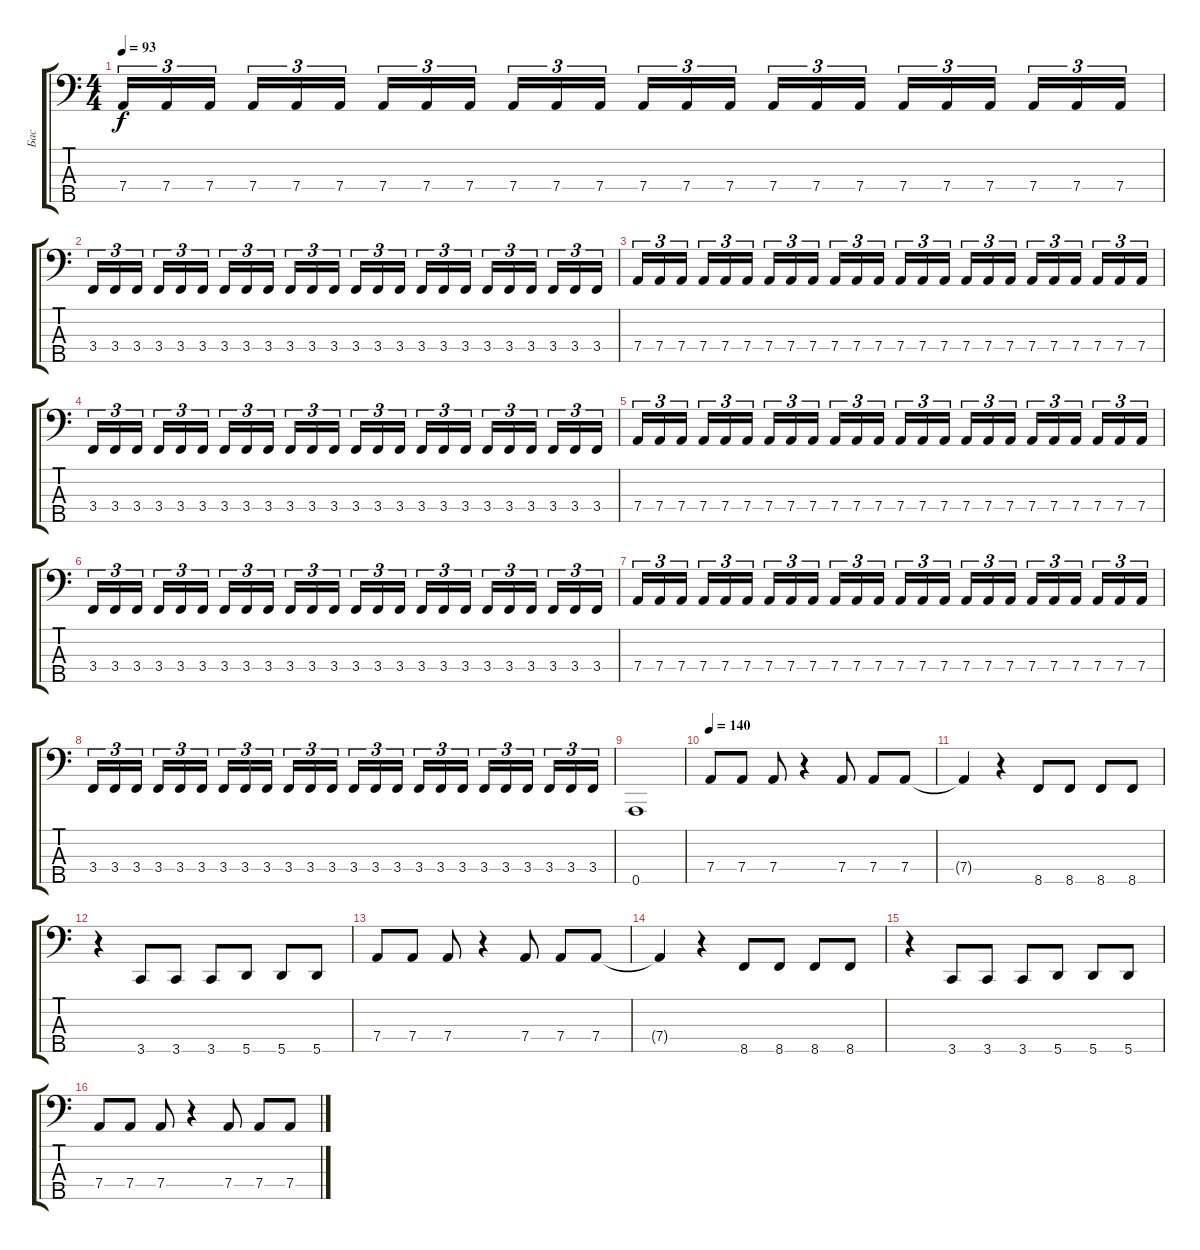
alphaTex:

\track ("Бас" "Бас") {instrument electricbassfinger}
\staff {score tabs}
\tuning (F2 C2 G1 D1 A0) {hide}
\ts (4 4)
\tempo 93
\clef f4
\ks c
7.4.16{tu (3 2) dy f} 7.4.16{tu (3 2)} 7.4.16{tu (3 2) beam splitsecondary} 7.4.16{tu (3 2)} 7.4.16{tu (3 2)} 7.4.16{tu (3 2)} 7.4.16{tu (3 2)} 7.4.16{tu (3 2)} 7.4.16{tu (3 2) beam splitsecondary} 7.4.16{tu (3 2)} 7.4.16{tu (3 2)} 7.4.16{tu (3 2)} 7.4.16{tu (3 2)} 7.4.16{tu (3 2)} 7.4.16{tu (3 2) beam splitsecondary} 7.4.16{tu (3 2)} 7.4.16{tu (3 2)} 7.4.16{tu (3 2)} 7.4.16{tu (3 2)} 7.4.16{tu (3 2)} 7.4.16{tu (3 2) beam splitsecondary} 7.4.16{tu (3 2)} 7.4.16{tu (3 2)} 7.4.16{tu (3 2)} |
3.4.16{tu (3 2)} 3.4.16{tu (3 2)} 3.4.16{tu (3 2) beam splitsecondary} 3.4.16{tu (3 2)} 3.4.16{tu (3 2)} 3.4.16{tu (3 2)} 3.4.16{tu (3 2)} 3.4.16{tu (3 2)} 3.4.16{tu (3 2) beam splitsecondary} 3.4.16{tu (3 2)} 3.4.16{tu (3 2)} 3.4.16{tu (3 2)} 3.4.16{tu (3 2)} 3.4.16{tu (3 2)} 3.4.16{tu (3 2) beam splitsecondary} 3.4.16{tu (3 2)} 3.4.16{tu (3 2)} 3.4.16{tu (3 2)} 3.4.16{tu (3 2)} 3.4.16{tu (3 2)} 3.4.16{tu (3 2) beam splitsecondary} 3.4.16{tu (3 2)} 3.4.16{tu (3 2)} 3.4.16{tu (3 2)} |
7.4.16{tu (3 2)} 7.4.16{tu (3 2)} 7.4.16{tu (3 2) beam splitsecondary} 7.4.16{tu (3 2)} 7.4.16{tu (3 2)} 7.4.16{tu (3 2)} 7.4.16{tu (3 2)} 7.4.16{tu (3 2)} 7.4.16{tu (3 2) beam splitsecondary} 7.4.16{tu (3 2)} 7.4.16{tu (3 2)} 7.4.16{tu (3 2)} 7.4.16{tu (3 2)} 7.4.16{tu (3 2)} 7.4.16{tu (3 2) beam splitsecondary} 7.4.16{tu (3 2)} 7.4.16{tu (3 2)} 7.4.16{tu (3 2)} 7.4.16{tu (3 2)} 7.4.16{tu (3 2)} 7.4.16{tu (3 2) beam splitsecondary} 7.4.16{tu (3 2)} 7.4.16{tu (3 2)} 7.4.16{tu (3 2)} |
3.4.16{tu (3 2)} 3.4.16{tu (3 2)} 3.4.16{tu (3 2) beam splitsecondary} 3.4.16{tu (3 2)} 3.4.16{tu (3 2)} 3.4.16{tu (3 2)} 3.4.16{tu (3 2)} 3.4.16{tu (3 2)} 3.4.16{tu (3 2) beam splitsecondary} 3.4.16{tu (3 2)} 3.4.16{tu (3 2)} 3.4.16{tu (3 2)} 3.4.16{tu (3 2)} 3.4.16{tu (3 2)} 3.4.16{tu (3 2) beam splitsecondary} 3.4.16{tu (3 2)} 3.4.16{tu (3 2)} 3.4.16{tu (3 2)} 3.4.16{tu (3 2)} 3.4.16{tu (3 2)} 3.4.16{tu (3 2) beam splitsecondary} 3.4.16{tu (3 2)} 3.4.16{tu (3 2)} 3.4.16{tu (3 2)} |
7.4.16{tu (3 2)} 7.4.16{tu (3 2)} 7.4.16{tu (3 2) beam splitsecondary} 7.4.16{tu (3 2)} 7.4.16{tu (3 2)} 7.4.16{tu (3 2)} 7.4.16{tu (3 2)} 7.4.16{tu (3 2)} 7.4.16{tu (3 2) beam splitsecondary} 7.4.16{tu (3 2)} 7.4.16{tu (3 2)} 7.4.16{tu (3 2)} 7.4.16{tu (3 2)} 7.4.16{tu (3 2)} 7.4.16{tu (3 2) beam splitsecondary} 7.4.16{tu (3 2)} 7.4.16{tu (3 2)} 7.4.16{tu (3 2)} 7.4.16{tu (3 2)} 7.4.16{tu (3 2)} 7.4.16{tu (3 2) beam splitsecondary} 7.4.16{tu (3 2)} 7.4.16{tu (3 2)} 7.4.16{tu (3 2)} |
3.4.16{tu (3 2)} 3.4.16{tu (3 2)} 3.4.16{tu (3 2) beam splitsecondary} 3.4.16{tu (3 2)} 3.4.16{tu (3 2)} 3.4.16{tu (3 2)} 3.4.16{tu (3 2)} 3.4.16{tu (3 2)} 3.4.16{tu (3 2) beam splitsecondary} 3.4.16{tu (3 2)} 3.4.16{tu (3 2)} 3.4.16{tu (3 2)} 3.4.16{tu (3 2)} 3.4.16{tu (3 2)} 3.4.16{tu (3 2) beam splitsecondary} 3.4.16{tu (3 2)} 3.4.16{tu (3 2)} 3.4.16{tu (3 2)} 3.4.16{tu (3 2)} 3.4.16{tu (3 2)} 3.4.16{tu (3 2) beam splitsecondary} 3.4.16{tu (3 2)} 3.4.16{tu (3 2)} 3.4.16{tu (3 2)} |
7.4.16{tu (3 2)} 7.4.16{tu (3 2)} 7.4.16{tu (3 2) beam splitsecondary} 7.4.16{tu (3 2)} 7.4.16{tu (3 2)} 7.4.16{tu (3 2)} 7.4.16{tu (3 2)} 7.4.16{tu (3 2)} 7.4.16{tu (3 2) beam splitsecondary} 7.4.16{tu (3 2)} 7.4.16{tu (3 2)} 7.4.16{tu (3 2)} 7.4.16{tu (3 2)} 7.4.16{tu (3 2)} 7.4.16{tu (3 2) beam splitsecondary} 7.4.16{tu (3 2)} 7.4.16{tu (3 2)} 7.4.16{tu (3 2)} 7.4.16{tu (3 2)} 7.4.16{tu (3 2)} 7.4.16{tu (3 2) beam splitsecondary} 7.4.16{tu (3 2)} 7.4.16{tu (3 2)} 7.4.16{tu (3 2)} |
3.4.16{tu (3 2)} 3.4.16{tu (3 2)} 3.4.16{tu (3 2) beam splitsecondary} 3.4.16{tu (3 2)} 3.4.16{tu (3 2)} 3.4.16{tu (3 2)} 3.4.16{tu (3 2)} 3.4.16{tu (3 2)} 3.4.16{tu (3 2) beam splitsecondary} 3.4.16{tu (3 2)} 3.4.16{tu (3 2)} 3.4.16{tu (3 2)} 3.4.16{tu (3 2)} 3.4.16{tu (3 2)} 3.4.16{tu (3 2) beam splitsecondary} 3.4.16{tu (3 2)} 3.4.16{tu (3 2)} 3.4.16{tu (3 2)} 3.4.16{tu (3 2)} 3.4.16{tu (3 2)} 3.4.16{tu (3 2) beam splitsecondary} 3.4.16{tu (3 2)} 3.4.16{tu (3 2)} 3.4.16{tu (3 2)} |
0.5.1 |
\tempo 140
7.4.8 7.4.8 7.4.8 r.4 7.4.8 7.4.8 7.4.8 |
7.4{t}.4 r.4 8.5.8 8.5.8 8.5.8 8.5.8 |
r.4 3.5.8 3.5.8 3.5.8 5.5.8 5.5.8 5.5.8 |
7.4.8 7.4.8 7.4.8 r.4 7.4.8 7.4.8 7.4.8 |
7.4{t}.4 r.4 8.5.8 8.5.8 8.5.8 8.5.8 |
r.4 3.5.8 3.5.8 3.5.8 5.5.8 5.5.8 5.5.8 |
7.4.8 7.4.8 7.4.8 r.4 7.4.8 7.4.8 7.4.8
